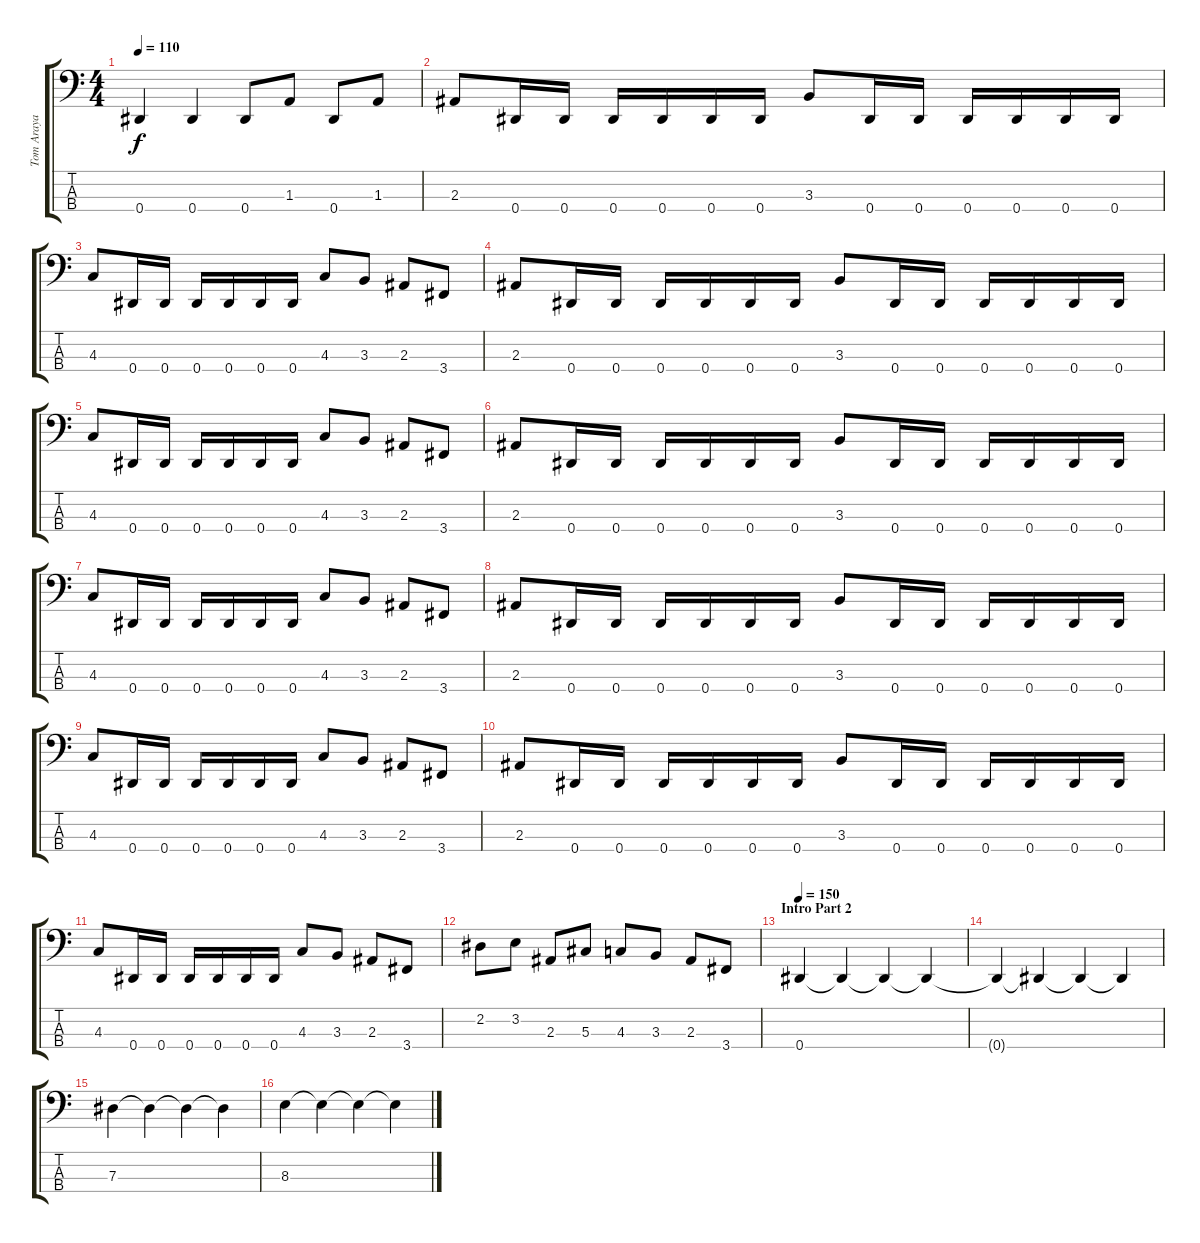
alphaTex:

\track ("Tom Araya" "Tom Araya") {instrument electricbasspick}
\staff {score tabs}
\tuning (Gb2 Db2 Ab1 Eb1) {hide}
\ts (4 4)
\tempo 110
\clef f4
\ks c
0.4.4{dy f} 0.4.4 0.4.8 1.3.8 0.4.8 1.3.8 |
2.3.8 0.4.16 0.4.16 0.4.16 0.4.16 0.4.16 0.4.16 3.3.8 0.4.16 0.4.16 0.4.16 0.4.16 0.4.16 0.4.16 |
4.3.8 0.4.16 0.4.16 0.4.16 0.4.16 0.4.16 0.4.16 4.3.8 3.3.8 2.3.8 3.4.8 |
2.3.8 0.4.16 0.4.16 0.4.16 0.4.16 0.4.16 0.4.16 3.3.8 0.4.16 0.4.16 0.4.16 0.4.16 0.4.16 0.4.16 |
4.3.8 0.4.16 0.4.16 0.4.16 0.4.16 0.4.16 0.4.16 4.3.8 3.3.8 2.3.8 3.4.8 |
2.3.8 0.4.16 0.4.16 0.4.16 0.4.16 0.4.16 0.4.16 3.3.8 0.4.16 0.4.16 0.4.16 0.4.16 0.4.16 0.4.16 |
4.3.8 0.4.16 0.4.16 0.4.16 0.4.16 0.4.16 0.4.16 4.3.8 3.3.8 2.3.8 3.4.8 |
2.3.8 0.4.16 0.4.16 0.4.16 0.4.16 0.4.16 0.4.16 3.3.8 0.4.16 0.4.16 0.4.16 0.4.16 0.4.16 0.4.16 |
4.3.8 0.4.16 0.4.16 0.4.16 0.4.16 0.4.16 0.4.16 4.3.8 3.3.8 2.3.8 3.4.8 |
2.3.8 0.4.16 0.4.16 0.4.16 0.4.16 0.4.16 0.4.16 3.3.8 0.4.16 0.4.16 0.4.16 0.4.16 0.4.16 0.4.16 |
4.3.8 0.4.16 0.4.16 0.4.16 0.4.16 0.4.16 0.4.16 4.3.8 3.3.8 2.3.8 3.4.8 |
2.2.8 3.2.8 2.3.8 5.3.8 4.3.8 3.3.8 2.3.8 3.4.8 |
\section ("" "Intro Part 2")
\tempo 150
0.4.4 0.4{t}.4 0.4{t}.4 0.4{t}.4 |
0.4{t}.4 0.4{t}.4 0.4{t}.4 0.4{t}.4 |
7.3.4 7.3{t}.4 7.3{t}.4 7.3{t}.4 |
8.3.4 8.3{t}.4 8.3{t}.4 8.3{t}.4
